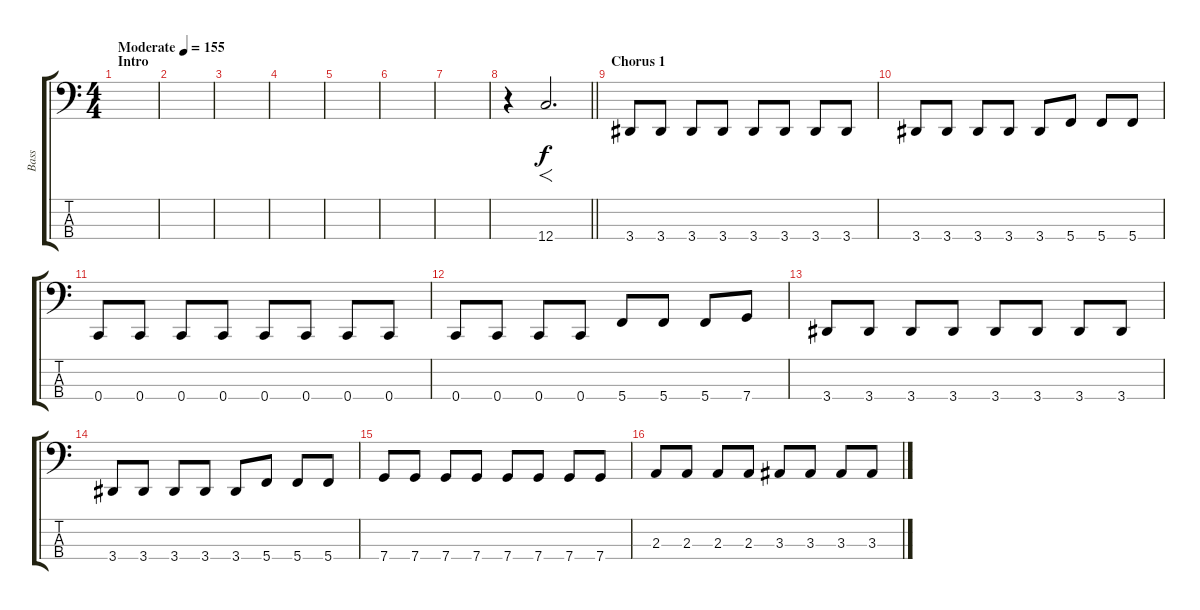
\track ("Bass" "Bass") {instrument electricbassfinger}
\staff {score tabs}
\tuning (F2 C2 G1 C1) {hide}
\ts (4 4)
\section ("" "Intro")
\tempo (155 "Moderate")
\clef f4
\ks c
|
|
|
|
|
|
|
\barLineRight lightlight
r.4 12.4.2{f d} |
\section ("" "Chorus 1")
3.4.8 3.4.8 3.4.8 3.4.8 3.4.8 3.4.8 3.4.8 3.4.8 |
3.4.8 3.4.8 3.4.8 3.4.8 3.4.8 5.4.8 5.4.8 5.4.8 |
0.4.8 0.4.8 0.4.8 0.4.8 0.4.8 0.4.8 0.4.8 0.4.8 |
0.4.8 0.4.8 0.4.8 0.4.8 5.4.8 5.4.8 5.4.8 7.4.8 |
3.4.8 3.4.8 3.4.8 3.4.8 3.4.8 3.4.8 3.4.8 3.4.8 |
3.4.8 3.4.8 3.4.8 3.4.8 3.4.8 5.4.8 5.4.8 5.4.8 |
7.4.8 7.4.8 7.4.8 7.4.8 7.4.8 7.4.8 7.4.8 7.4.8 |
2.3.8 2.3.8 2.3.8 2.3.8 3.3.8 3.3.8 3.3.8 3.3.8
